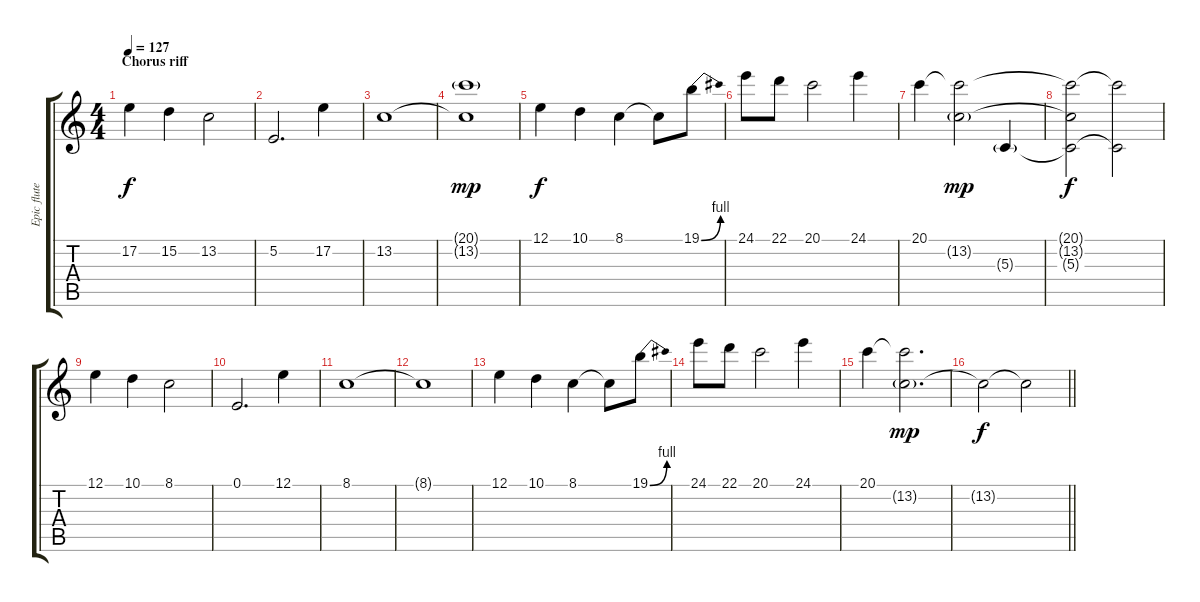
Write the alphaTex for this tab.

\track ("Epic flute thing" "Epic flute") {instrument piccolo}
\staff {score tabs}
\tuning (E4 B3 G3 D3 A2 E2) {hide}
\ts (4 4)
\section ("" "Chorus riff")
\tempo 127
\clef g2
\ks c
17.2.4{dy f volume 16} 15.2.4 13.2.2 |
5.2.2{d} 17.2.4 |
13.2.1 |
(20.1{g} 13.2{t}).1{dy mp} |
12.1.4{dy f} 10.1.4 8.1.4 8.1{t}.8 19.1{be (bend 0 0 60 4)}.8 |
24.1.8 22.1.8 20.1.2 24.1.4 |
20.1.4 (20.1{t} 13.2{g}).2{dy mp} 5.3{g}.4 |
(20.1{t} 13.2{t} 5.3{t}).2{dy f} (20.1{t} 5.3{t}).2 |
12.1.4 10.1.4 8.1.2 |
0.1.2{d} 12.1.4 |
8.1.1 |
8.1{t}.1 |
12.1.4 10.1.4 8.1.4 8.1{t}.8 19.1{be (bend 0 0 60 4)}.8 |
24.1.8 22.1.8 20.1.2 24.1.4 |
20.1.4 (20.1{t} 13.2{g}).2{d dy mp} |
\barLineRight lightlight
13.2{t}.2{dy f} 13.2{t}.2
